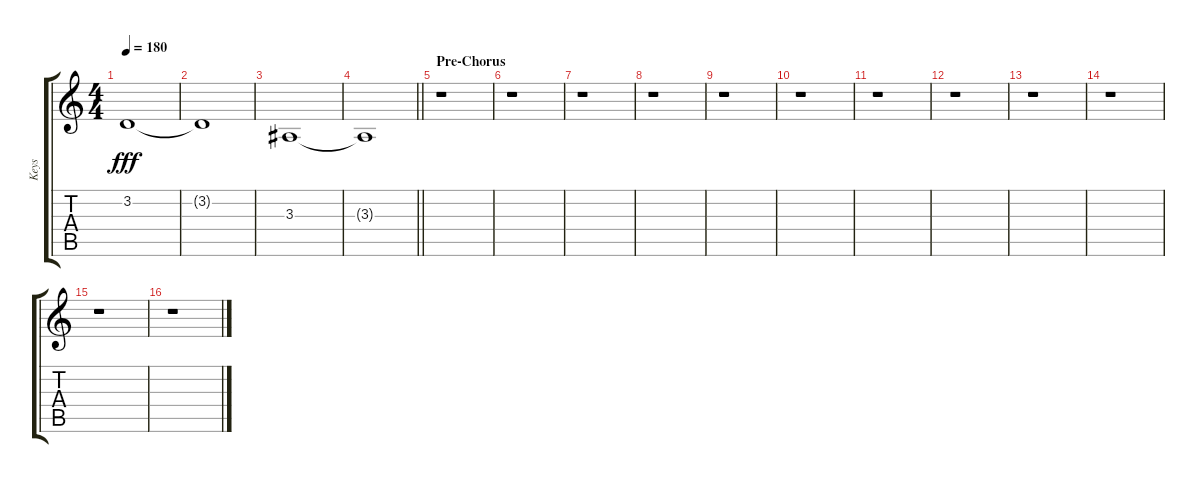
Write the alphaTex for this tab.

\track ("Keys" "Keys") {instrument pad8sweep}
\staff {score tabs}
\tuning (E4 B3 G3 D3 A2 E2) {hide}
\ts (4 4)
\tempo 180
\clef g2
\ks c
3.2.1{dy fff} |
3.2{t}.1 |
3.3.1 |
\barLineRight lightlight
3.3{t}.1 |
\section ("" "Pre-Chorus")
r.1 |
r.1 |
r.1 |
r.1 |
r.1 |
r.1 |
r.1 |
r.1 |
r.1 |
r.1 |
r.1 |
r.1
